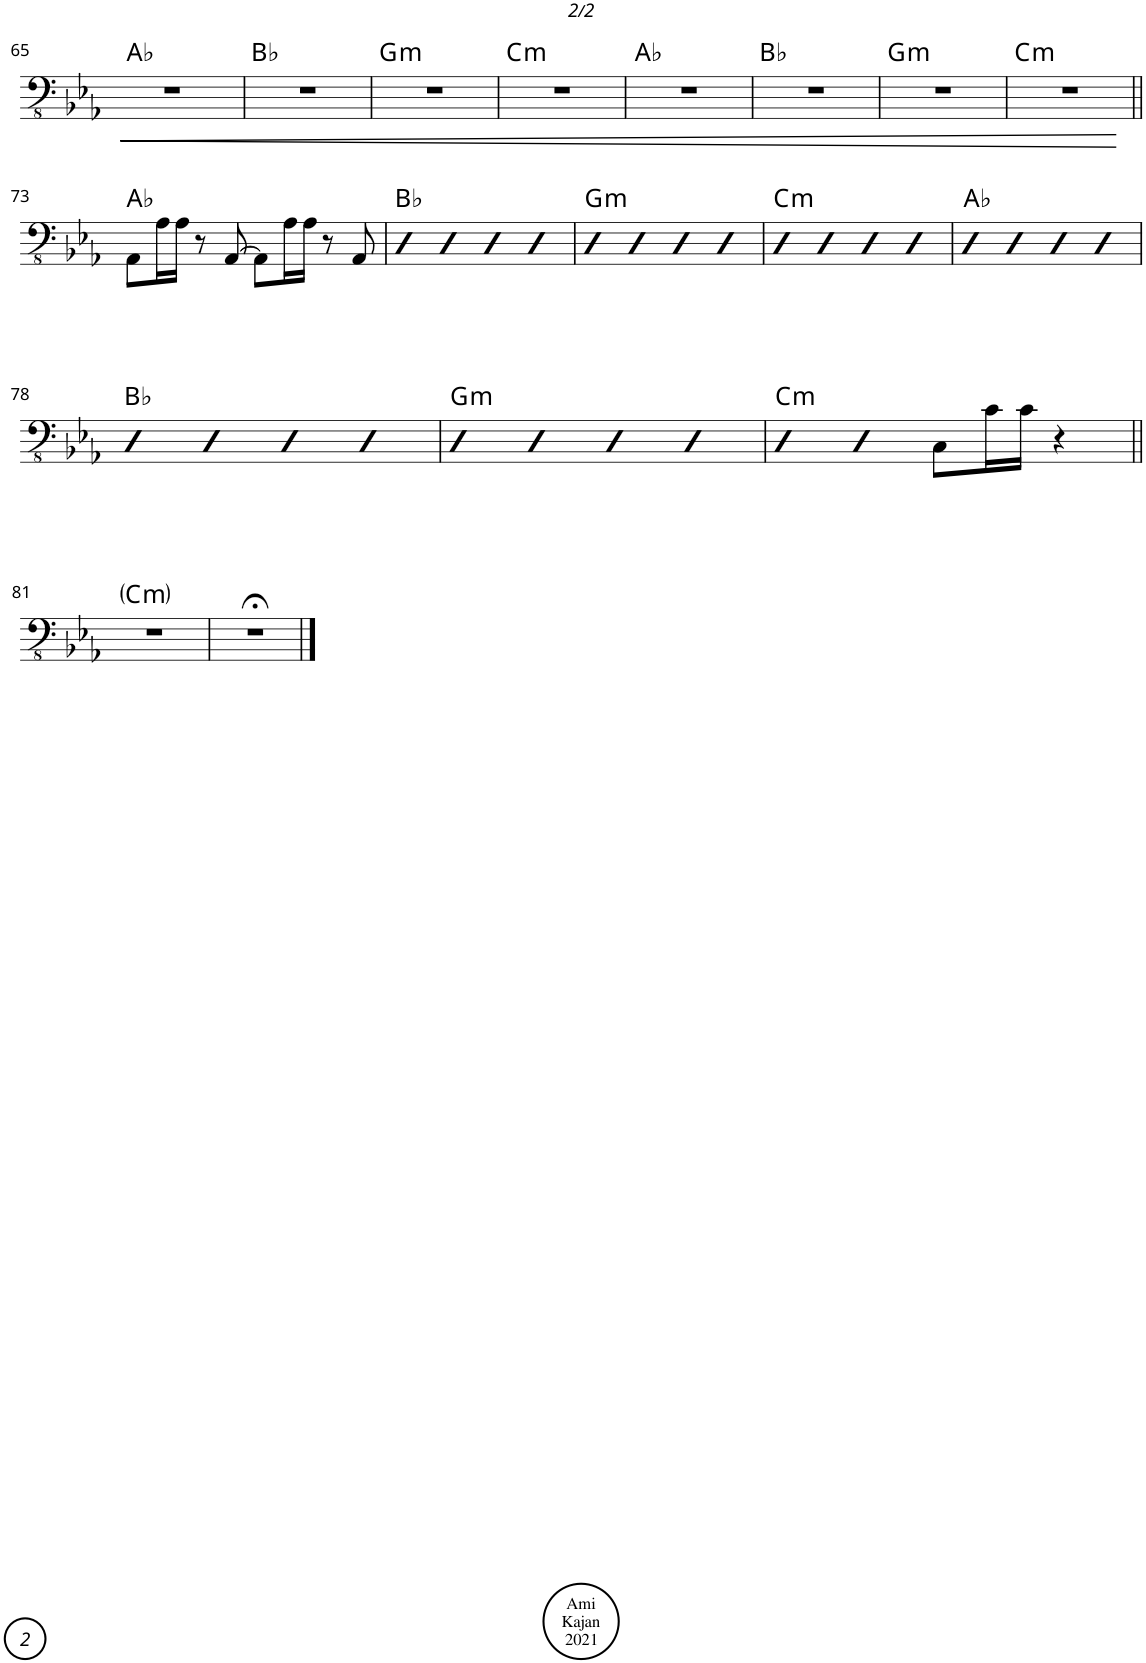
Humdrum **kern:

**kern	**dynam	**harte
*part1	*part1	*part1
*staff1	*staff1	*
*I"Acoustic Bass	*	*
*I'Bass	*	*
!!LO:PB:g=z
*clefFv4	*	*
*k[b-e-a-]	*	*
*M4/4	*	*
*met(c)	*	*
=65	=65	=65
!	!LO:HP:b	!
1r	<	Ab:maj
=66	=66	=66
1r	.	Bb:maj
=67	=67	=67
!	!	!LO:H:kt=m
1r	.	G:min
=68	=68	=68
!	!	!LO:H:kt=m
1r	.	C:min
=69	=69	=69
1r	.	Ab:maj
=70	=70	=70
1r	.	Bb:maj
=71	=71	=71
!	!	!LO:H:kt=m
1r	.	G:min
=72	=72	=72
!	!	!LO:H:kt=m
1r	.	C:min
.	[	.
!!LO:LB:g=z
=73||	=73||	=73||
8AAA-\L	.	Ab:maj
16AA-\L	.	.
16AA-\JJ	.	.
8r	.	.
[8AAA-/	.	.
8AAA-\L]	.	.
16AA-\L	.	.
16AA-\JJ	.	.
8r	.	.
8AAA-/	.	.
=74	=74	=74
4DD	.	Bb:maj
4DD	.	.
4DD	.	.
4DD	.	.
=75	=75	=75
!	!	!LO:H:kt=m
4DD	.	G:min
4DD	.	.
4DD	.	.
4DD	.	.
=76	=76	=76
!	!	!LO:H:kt=m
4DD	.	C:min
4DD	.	.
4DD	.	.
4DD	.	.
=77	=77	=77
4DD	.	Ab:maj
4DD	.	.
4DD	.	.
4DD	.	.
!!LO:LB:g=z
=78	=78	=78
4DD	.	Bb:maj
4DD	.	.
4DD	.	.
4DD	.	.
=79	=79	=79
!	!	!LO:H:kt=m
4DD	.	G:min
4DD	.	.
4DD	.	.
4DD	.	.
=80	=80	=80
!	!	!LO:H:kt=m
4DD	.	C:min
4DD	.	.
8CC\L	.	.
16C\L	.	.
16C\JJ	.	.
4r	.	.
!!LO:LB:g=z
=81||	=81||	=81||
!	!	!LO:H:kt=m
1r	.	C:min
=82	=82	=82
1r;<	.	.
==	==	==
*-	*-	*-
